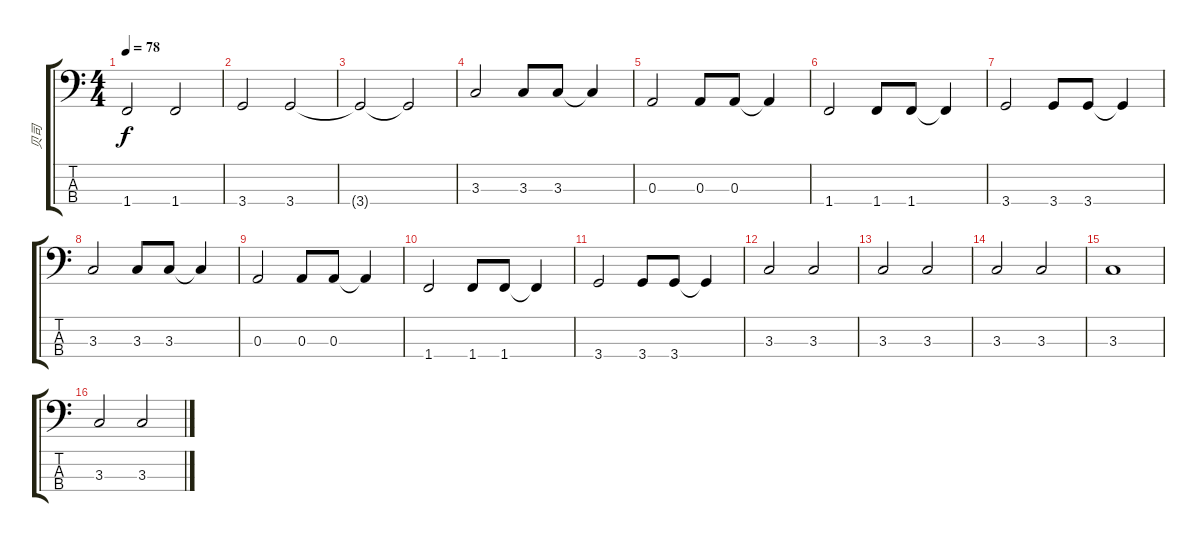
\track ("贝司" "贝司") {instrument electricbassfinger}
\staff {score tabs}
\tuning (G2 D2 A1 E1) {hide}
\ts (4 4)
\tempo 78
\clef f4
\ks c
1.4.2{dy f} 1.4.2 |
3.4.2 3.4.2 |
3.4{t}.2 3.4{t}.2 |
3.3.2 3.3.8 3.3.8 3.3{t}.4 |
0.3.2 0.3.8 0.3.8 0.3{t}.4 |
1.4.2 1.4.8 1.4.8 1.4{t}.4 |
3.4.2 3.4.8 3.4.8 3.4{t}.4 |
3.3.2 3.3.8 3.3.8 3.3{t}.4 |
0.3.2 0.3.8 0.3.8 0.3{t}.4 |
1.4.2 1.4.8 1.4.8 1.4{t}.4 |
3.4.2 3.4.8 3.4.8 3.4{t}.4 |
3.3.2 3.3.2 |
3.3.2 3.3.2 |
3.3.2 3.3.2 |
3.3.1 |
3.3.2 3.3.2
